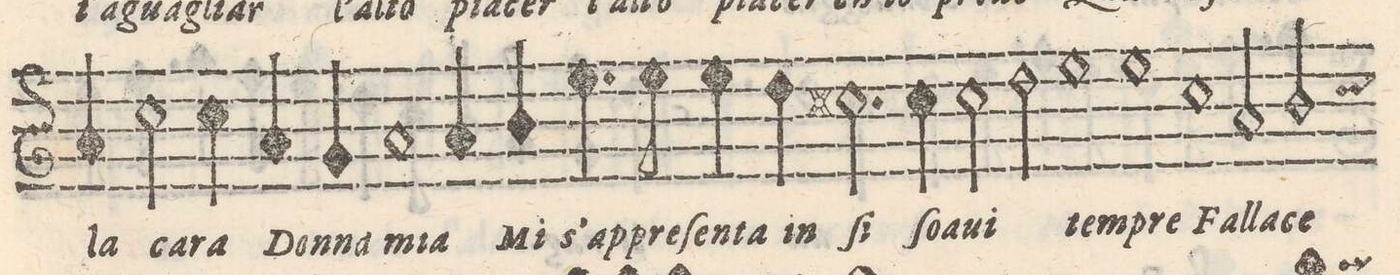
**kern	**text
*I"CANTO	*
*clefG2	*
*k[]	*
*met(C)	*
*M4/4	*
4a/	la-
2cc\	-ca-
4cc\	-ra
=65-	=65-
4a/	Don-
4g/	-na
1a/	mi-
=66-	=66-
4a/	a
4b/	Mi
=67-	=67-
4.ee\	s'ap-
8ee\	-pre-
4ee\	-ſen-
4dd\	-ta in
=68-	=68-
2.cc#X\	ſi
4cc#\	ſo-
=69-	=69-
2ccny\	-avi
2dd\	tem-
=70-	=70-
1ee	-pre
=71-	=71-
1ee	Fal-
=72-	=72-
1cc	-la-
=73-	=73-
2a/	-ce
2b/	ſo-
=74-	=74-
*-	*-
